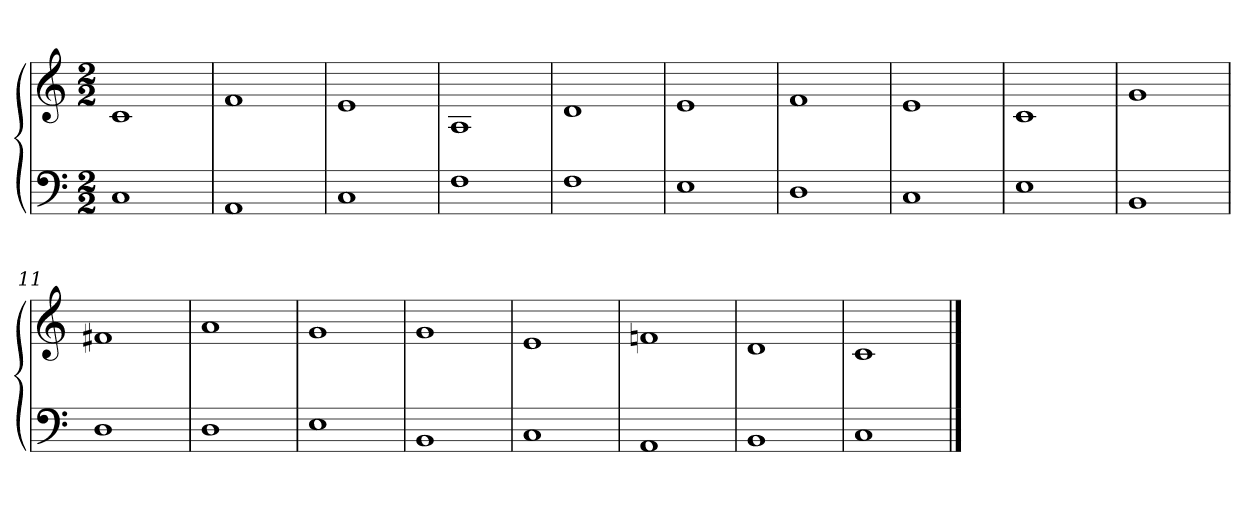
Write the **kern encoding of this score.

**kern	**kern
*part1	*part1
*staff2	*staff1
*M2/2	*M2/2
=1	=1
1C	1c
=2	=2
1AA	1f
=3	=3
1C	1e
=4	=4
1F	1A
=5	=5
1F	1d
=6	=6
1E	1e
=7	=7
1D	1f
=8	=8
1C	1e
=9	=9
1E	1c
=10	=10
1BB	1g
=11	=11
1D	1f#X
=12	=12
1D	1a
=13	=13
1E	1g
=14	=14
1BB	1g
=15	=15
1C	1e
=16	=16
1AA	1fn
=17	=17
1BB	1d
=18	=18
1C	1c
==	==
*-	*-
